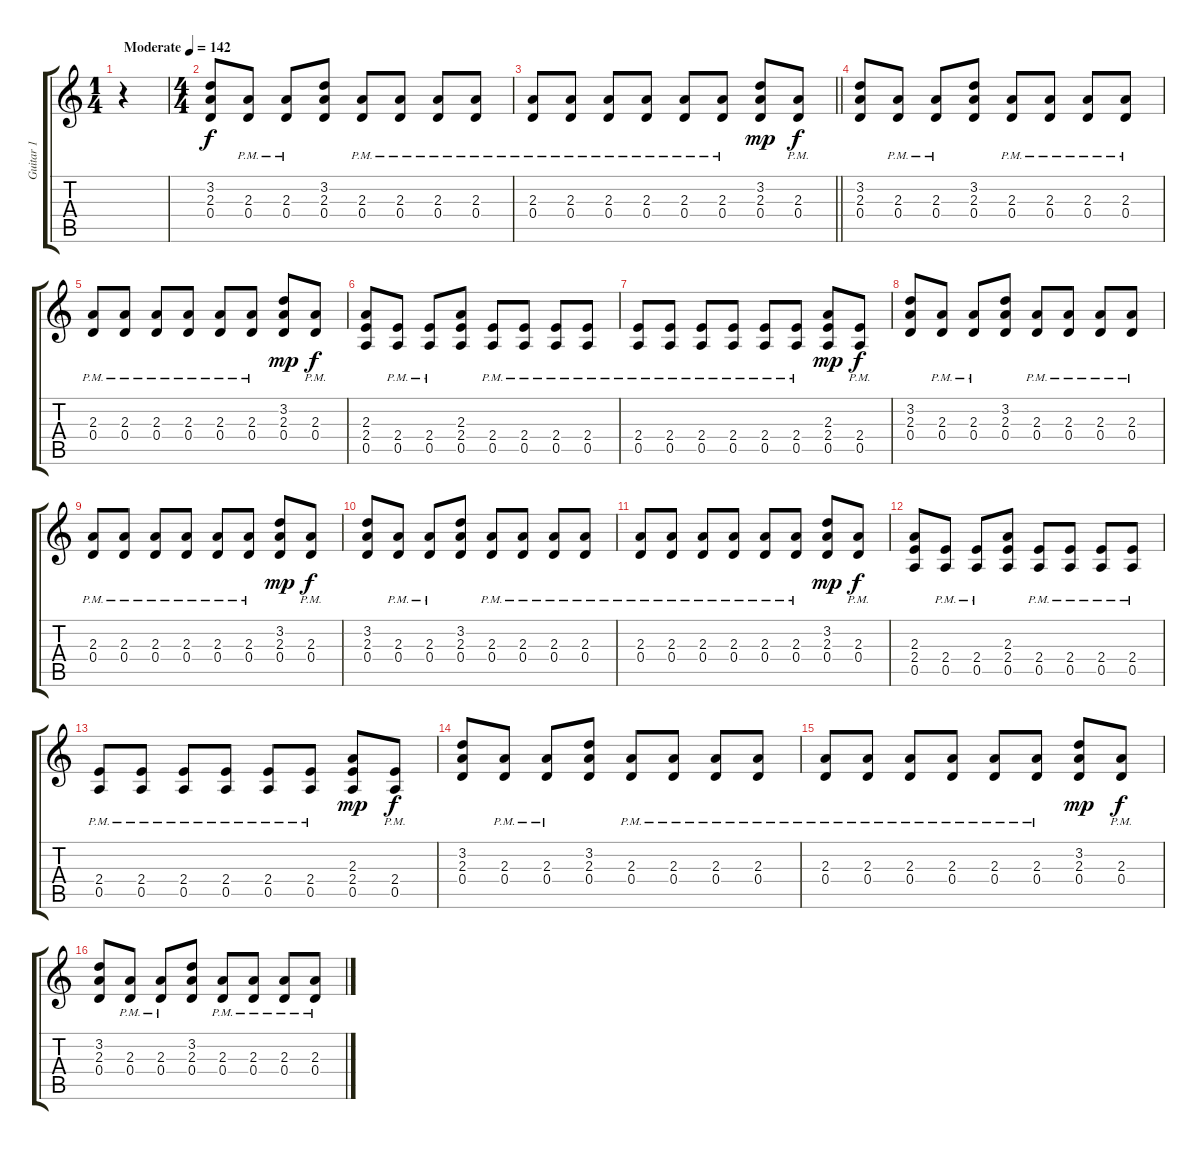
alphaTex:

\track ("Guitar 1" "Guitar 1") {instrument overdrivenguitar}
\staff {score tabs}
\tuning (E4 B3 G3 D3 A2 E2) {hide}
\ts (1 4)
\tempo (142 "Moderate")
\clef g2
\ks c
r.4{dy f instrument overdrivenguitar} |
\ts (4 4)
(3.2 2.3 0.4).8 (2.3{pm} 0.4{pm}).8 (2.3{pm} 0.4{pm}).8 (3.2 2.3 0.4).8 (2.3{pm} 0.4{pm}).8 (2.3{pm} 0.4{pm}).8 (2.3{pm} 0.4{pm}).8 (2.3{pm} 0.4{pm}).8 |
\barLineRight lightlight
(2.3{pm} 0.4{pm}).8 (2.3{pm} 0.4{pm}).8 (2.3{pm} 0.4{pm}).8 (2.3{pm} 0.4{pm}).8 (2.3{pm} 0.4{pm}).8 (2.3{pm} 0.4{pm}).8 (3.2 2.3 0.4).8{dy mp} (2.3{pm} 0.4{pm}).8{dy f} |
(3.2 2.3 0.4).8 (2.3{pm} 0.4{pm}).8 (2.3{pm} 0.4{pm}).8 (3.2 2.3 0.4).8 (2.3{pm} 0.4{pm}).8 (2.3{pm} 0.4{pm}).8 (2.3{pm} 0.4{pm}).8 (2.3{pm} 0.4{pm}).8 |
(2.3{pm} 0.4{pm}).8 (2.3{pm} 0.4{pm}).8 (2.3{pm} 0.4{pm}).8 (2.3{pm} 0.4{pm}).8 (2.3{pm} 0.4{pm}).8 (2.3{pm} 0.4{pm}).8 (3.2 2.3 0.4).8{dy mp} (2.3{pm} 0.4{pm}).8{dy f} |
(2.3 2.4 0.5).8 (2.4{pm} 0.5{pm}).8 (2.4{pm} 0.5{pm}).8 (2.3 2.4 0.5).8 (2.4{pm} 0.5{pm}).8 (2.4{pm} 0.5{pm}).8 (2.4{pm} 0.5{pm}).8 (2.4{pm} 0.5{pm}).8 |
(2.4{pm} 0.5{pm}).8 (2.4{pm} 0.5{pm}).8 (2.4{pm} 0.5{pm}).8 (2.4{pm} 0.5{pm}).8 (2.4{pm} 0.5{pm}).8 (2.4{pm} 0.5{pm}).8 (2.3 2.4 0.5).8{dy mp} (2.4{pm} 0.5{pm}).8{dy f} |
(3.2 2.3 0.4).8 (2.3{pm} 0.4{pm}).8 (2.3{pm} 0.4{pm}).8 (3.2 2.3 0.4).8 (2.3{pm} 0.4{pm}).8 (2.3{pm} 0.4{pm}).8 (2.3{pm} 0.4{pm}).8 (2.3{pm} 0.4{pm}).8 |
(2.3{pm} 0.4{pm}).8 (2.3{pm} 0.4{pm}).8 (2.3{pm} 0.4{pm}).8 (2.3{pm} 0.4{pm}).8 (2.3{pm} 0.4{pm}).8 (2.3{pm} 0.4{pm}).8 (3.2 2.3 0.4).8{dy mp} (2.3{pm} 0.4{pm}).8{dy f} |
(3.2 2.3 0.4).8 (2.3{pm} 0.4{pm}).8 (2.3{pm} 0.4{pm}).8 (3.2 2.3 0.4).8 (2.3{pm} 0.4{pm}).8 (2.3{pm} 0.4{pm}).8 (2.3{pm} 0.4{pm}).8 (2.3{pm} 0.4{pm}).8 |
(2.3{pm} 0.4{pm}).8 (2.3{pm} 0.4{pm}).8 (2.3{pm} 0.4{pm}).8 (2.3{pm} 0.4{pm}).8 (2.3{pm} 0.4{pm}).8 (2.3{pm} 0.4{pm}).8 (3.2 2.3 0.4).8{dy mp} (2.3{pm} 0.4{pm}).8{dy f} |
(2.3 2.4 0.5).8 (2.4{pm} 0.5{pm}).8 (2.4{pm} 0.5{pm}).8 (2.3 2.4 0.5).8 (2.4{pm} 0.5{pm}).8 (2.4{pm} 0.5{pm}).8 (2.4{pm} 0.5{pm}).8 (2.4{pm} 0.5{pm}).8 |
(2.4{pm} 0.5{pm}).8 (2.4{pm} 0.5{pm}).8 (2.4{pm} 0.5{pm}).8 (2.4{pm} 0.5{pm}).8 (2.4{pm} 0.5{pm}).8 (2.4{pm} 0.5{pm}).8 (2.3 2.4 0.5).8{dy mp} (2.4{pm} 0.5{pm}).8{dy f} |
(3.2 2.3 0.4).8 (2.3{pm} 0.4{pm}).8 (2.3{pm} 0.4{pm}).8 (3.2 2.3 0.4).8 (2.3{pm} 0.4{pm}).8 (2.3{pm} 0.4{pm}).8 (2.3{pm} 0.4{pm}).8 (2.3{pm} 0.4{pm}).8 |
(2.3{pm} 0.4{pm}).8 (2.3{pm} 0.4{pm}).8 (2.3{pm} 0.4{pm}).8 (2.3{pm} 0.4{pm}).8 (2.3{pm} 0.4{pm}).8 (2.3{pm} 0.4{pm}).8 (3.2 2.3 0.4).8{dy mp} (2.3{pm} 0.4{pm}).8{dy f} |
(3.2 2.3 0.4).8 (2.3{pm} 0.4{pm}).8 (2.3{pm} 0.4{pm}).8 (3.2 2.3 0.4).8 (2.3{pm} 0.4{pm}).8 (2.3{pm} 0.4{pm}).8 (2.3{pm} 0.4{pm}).8 (2.3{pm} 0.4{pm}).8
